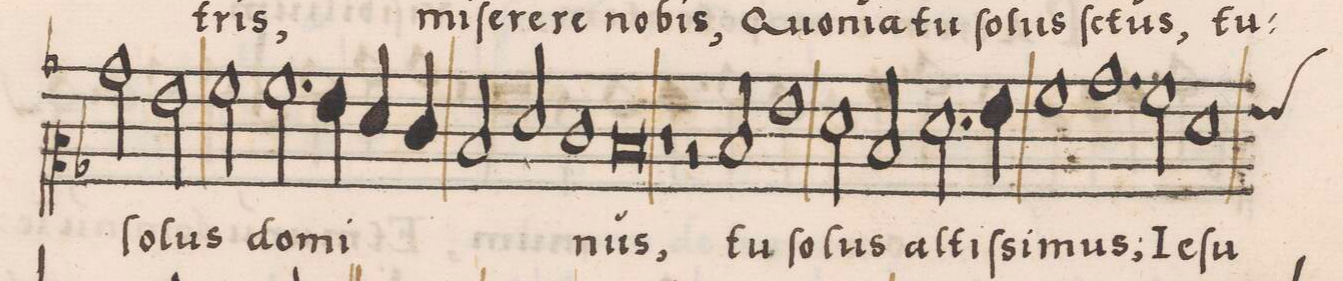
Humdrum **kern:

**kern	**text
*I"CANTVS	*
*clefC2	*
*k[b-]	*
*met(C|)	*
*M2/1	*
2b-\	ſo-
2g\	-lus
=109-	=109-
2a\	do-
2.a\	-mi-
4g\	.
4f/	.
4e/	.
=110-	=110-
2d/	.
2f/	.
1e\	.
=111-	=111-
0d/	-nus,
=112-	=112-
1r	.
2r	.
2d/	tu
=113-	=113-
1g\	ſo-
2f\	-lus
2d/	al-
=114-	=114-
2.f\	-tiſ-
4g\	-si-
1a\	-mus;
=115-	=115-
1.b-\	.
2a\	Ie-
=116-	=116-
*custos:g	*
1f\	-ſu
*-	*-
